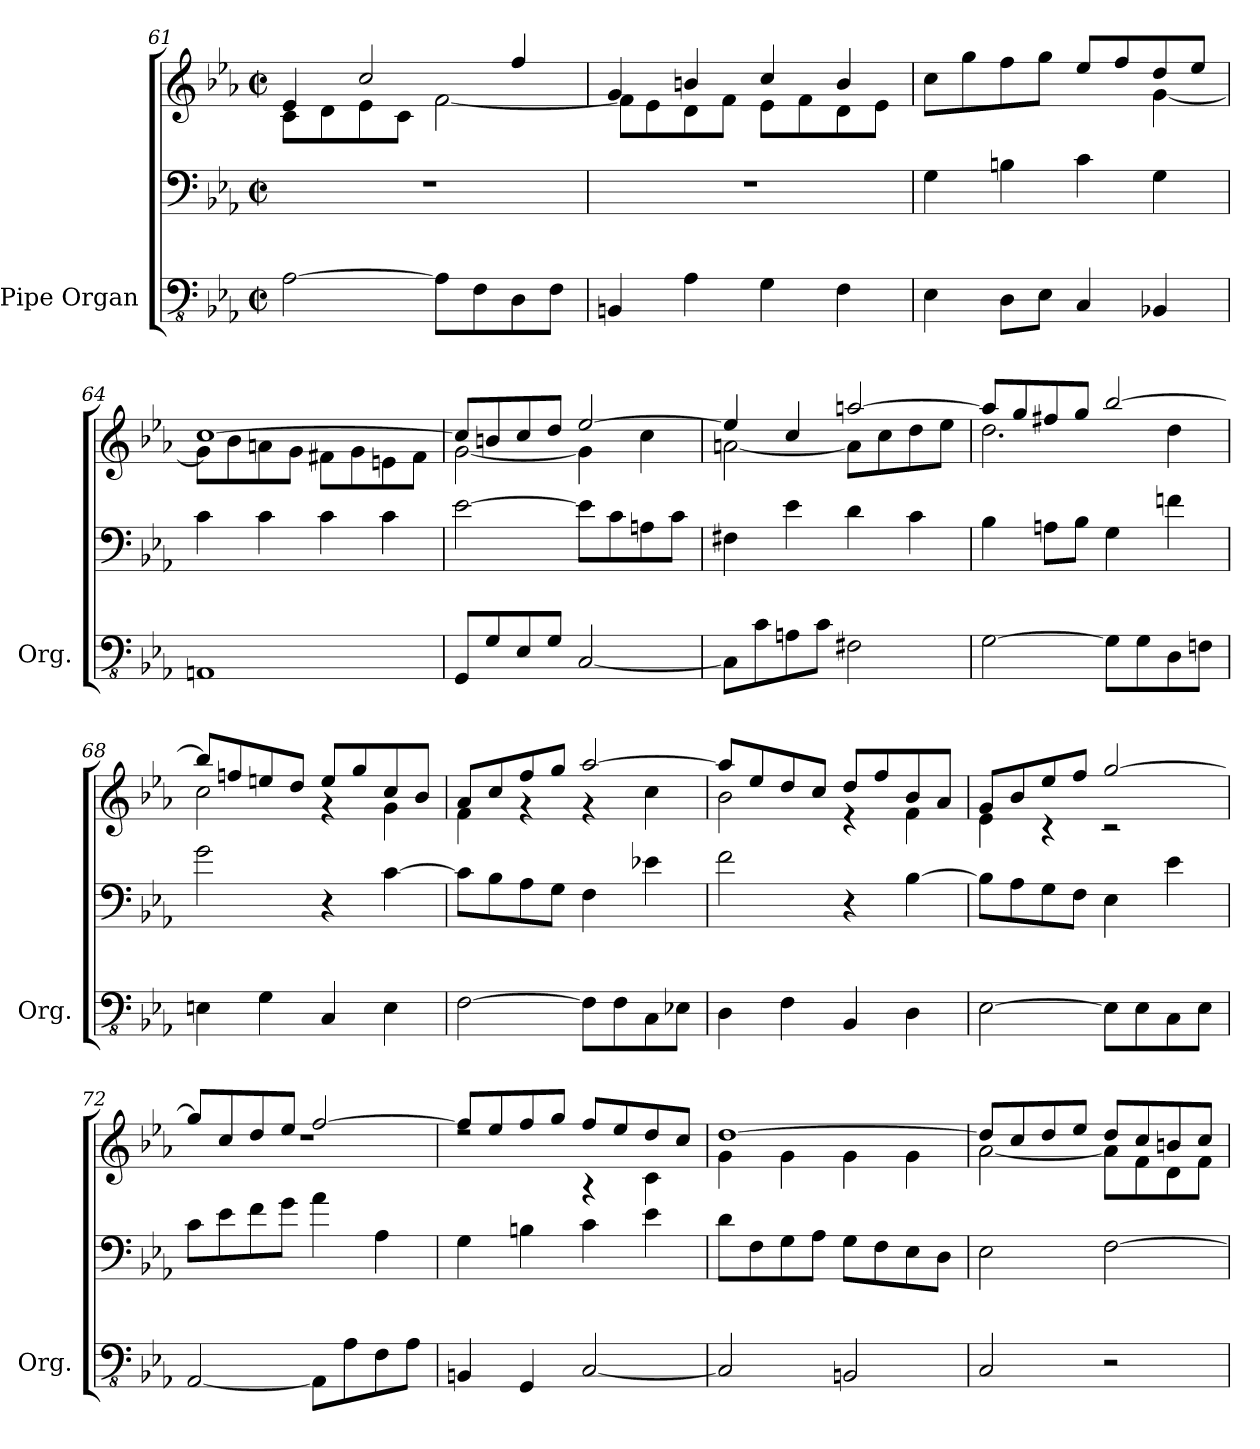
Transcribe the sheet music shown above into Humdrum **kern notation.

**kern	**kern	**kern
*part1	*part1	*part1
*staff3	*staff2	*staff1
*I"Pipe Organ	*	*
*I'Org.	*	*
*clefFv4	*clefF4	*clefG2
*k[b-e-a-]	*k[b-e-a-]	*k[b-e-a-]
*M2/2	*M2/2	*M2/2
*met(c|)	*met(c|)	*met(c|)
=61	=61	=61
*	*	*^
[2AA-\	1r	4e-/	8c\L
.	.	.	8d\
.	.	2cc/	8e-\
.	.	.	8c\J
8AA-\L]	.	.	[2f\
8FF\	.	.	.
8DD\	.	4ff/	.
8FF\J	.	.	.
=62	=62	=62	=62
4BBBn/	1r	4g/	8f\L]
.	.	.	8e-\
4AA-\	.	4bn/	8d\
.	.	.	8f\J
4GG\	.	4cc/	8e-\L
.	.	.	8f\
4FF\	.	4b/	8d\
.	.	.	8e-\J
!!LO:LB:g=z	!!
=63	=63	=63	=63
4EE-\	4G\	8cc\L	2.ryy
.	.	8gg\	.
8DD\L	4Bn\	8ff\	.
8EE-\J	.	8gg\J	.
4CC/	4c\	8ee-/L	.
.	.	8ff/	.
4BBB-X/	4G\	8dd/	[4g\
.	.	8ee-/J	.
=64	=64	=64	=64
1AAAn	4c\	[1cc	8g\L]
.	.	.	8b-\
.	4c\	.	8an\
.	.	.	8g\J
.	4c\	.	8f#X\L
.	.	.	8g\
.	4c\	.	8en\
.	.	.	8f#\J
=65	=65	=65	=65
8GGG/L	[2e-\	8cc/L]	[2g\
8GG/	.	8bn/	.
8EE-/	.	8cc/	.
8GG/J	.	8dd/J	.
[2CC/	8e-\L]	[2ee-/	4g\]
.	8c\	.	.
.	8An\	.	4cc\
.	8c\J	.	.
=66	=66	=66	=66
8CC\L]	4F#X\	4ee-/]	[2an\
8C\	.	.	.
8AAn\	4e-\	4cc/	.
8C\J	.	.	.
2FF#X\	4d\	[2aan/	8a\L]
.	.	.	8cc\
.	4c\	.	8dd\
.	.	.	8ee-\J
!!LO:LB:g=z	!!
=67	=67	=67	=67
[2GG\	4B-\	8aa/L]	2.dd\
.	.	8gg/	.
.	8An\L	8ff#X/	.
.	8B-\J	8gg/J	.
8GG\L]	4G\	[2bb-/	.
8GG\	.	.	.
8DD\	4fn\	.	4dd\
8FFn\J	.	.	.
=68	=68	=68	=68
4EEn\	2g\	8bb-/L]	2cc\
.	.	8ffn/	.
4GG\	.	8een/	.
.	.	8dd/J	.
4CC/	4r	8ee/L	4r
.	.	8gg/	.
4EE\	[4c\	8cc/	4g\
.	.	8b-/J	.
=69	=69	=69	=69
[2FF\	8c\L]	8a-/L	4f\
.	8B-\	8cc/	.
.	8A-\	8ff/	4r
.	8G\J	8gg/J	.
8FF\L]	4F\	[2aa-/	4r
8FF\	.	.	.
8CC\	4e-X\	.	4cc\
8EE-X\J	.	.	.
=70	=70	=70	=70
4DD\	2f\	8aa-/L]	2b-\
.	.	8ee-/	.
4FF\	.	8dd/	.
.	.	8cc/J	.
4BBB-/	4r	8dd/L	4r
.	.	8ff/	.
4DD\	[4B-\	8b-/	4f\
.	.	8a-/J	.
!!LO:PB:g=z	!!
=71	=71	=71	=71
[2EE-\	8B-\L]	8g/L	4e-\
.	8A-\	8b-/	.
.	8G\	8ee-/	4r
.	8F\J	8ff/J	.
8EE-\L]	4E-\	[2gg/	2r
8EE-\	.	.	.
8CC\	4e-\	.	.
8EE-\J	.	.	.
=72	=72	=72	=72
[2AAA-/	8c\L	8gg/L]	1rdd
.	8e-\	8cc/	.
.	8f\	8dd/	.
.	8g\J	8ee-/J	.
8AAA-\L]	4a-\	[2ff/	.
8AA-\	.	.	.
8FF\	4A-\	.	.
8AA-\J	.	.	.
=73	=73	=73	=73
4BBBn/	4G\	8ff/L]	2rdd
.	.	8ee-/	.
4GGG/	4Bn\	8ff/	.
.	.	8gg/J	.
[2CC/	4c\	8ff/L	4r
.	.	8ee-/	.
.	4e-\	8dd/	4c\
.	.	8cc/J	.
=74	=74	=74	=74
2CC/]	8d\L	[1dd	4g\
.	8F\	.	.
.	8G\	.	4g\
.	8A-\J	.	.
2BBBn/	8G\L	.	4g\
.	8F\	.	.
.	8E-\	.	4g\
.	8D\J	.	.
!!LO:LB:g=z	!!
=75	=75	=75	=75
2CC/	2E-\	8dd/L]	[2a-\
.	.	8cc/	.
.	.	8dd/	.
.	.	8ee-/J	.
2r	[2F\	8dd/L	8a-\L]
.	.	8cc/	8f\
.	.	8bn/	8d\
.	.	8cc/J	8f\J
*	*	*v	*v
=	=	=
*-	*-	*-
